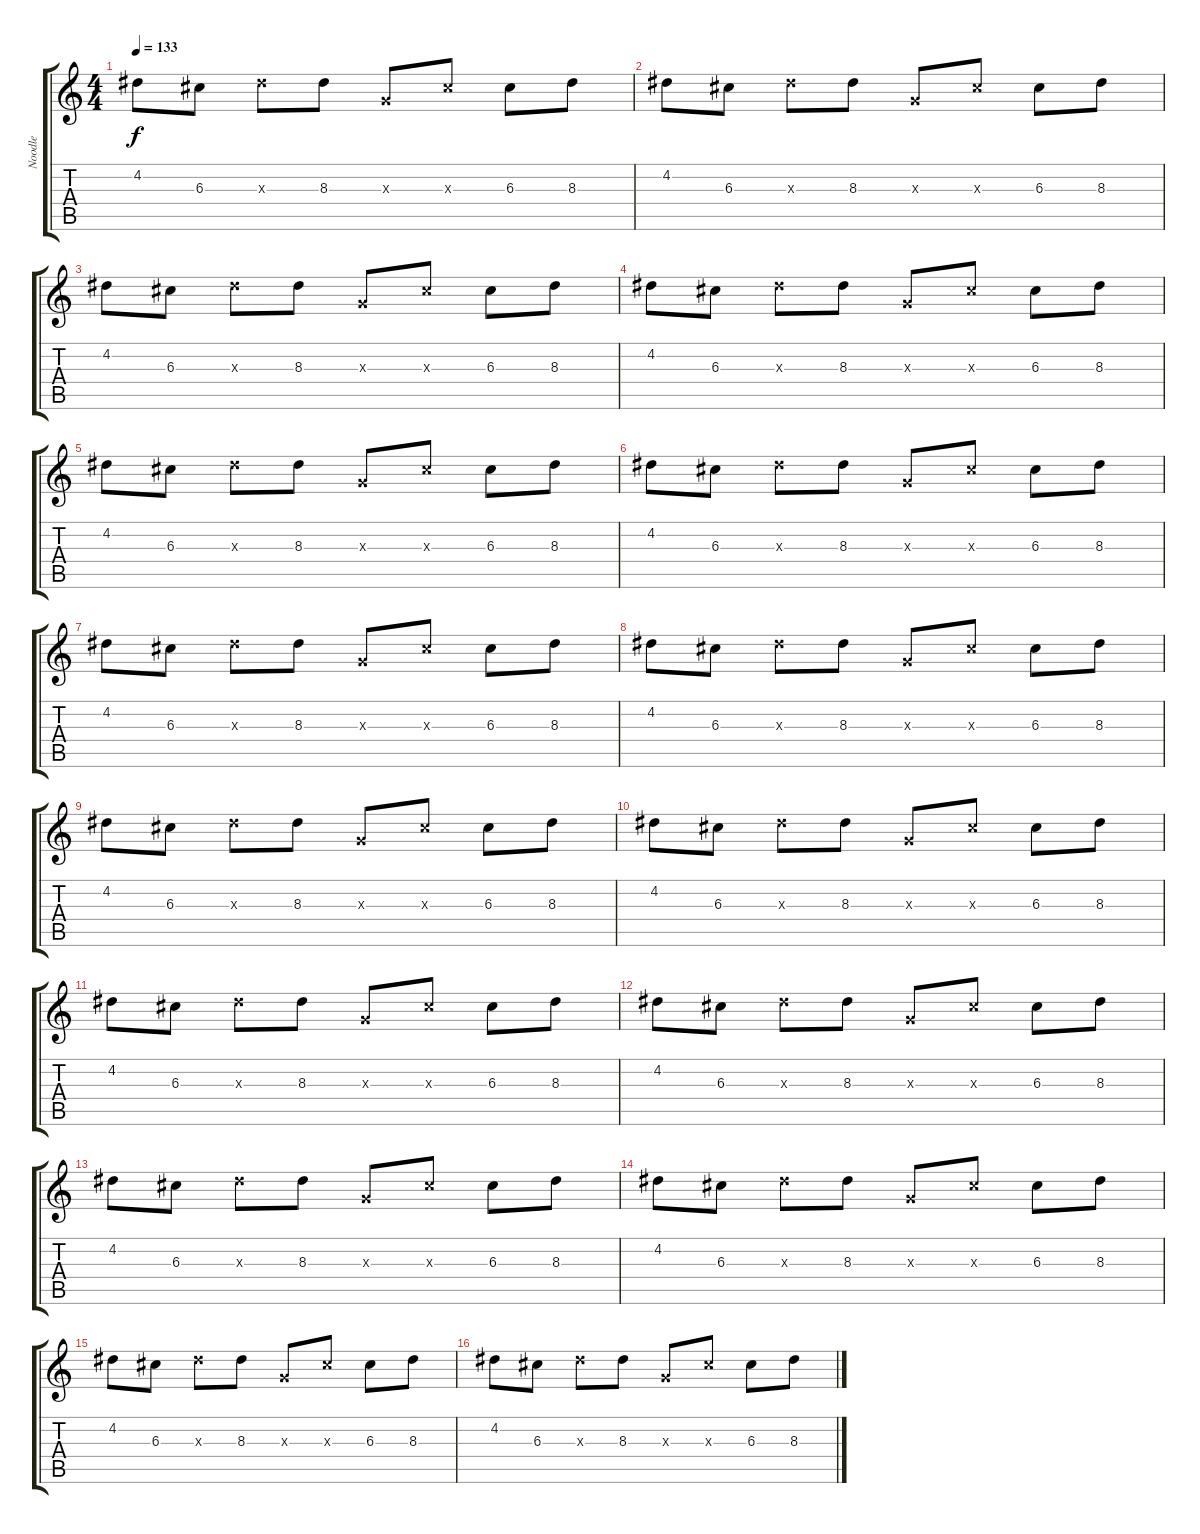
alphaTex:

\track ("Noodle" "Noodle") {instrument electricguitarjazz}
\staff {score tabs}
\tuning (E4 B3 G3 D3 A2 E2) {hide}
\ts (4 4)
\tempo 133
\clef g2
\ks c
4.2.8{dy f} 6.3.8 8.3{x}.8 8.3.8 0.3{x}.8 6.3{x}.8 6.3.8 8.3.8 |
4.2.8 6.3.8 8.3{x}.8 8.3.8 0.3{x}.8 6.3{x}.8 6.3.8 8.3.8 |
4.2.8 6.3.8 8.3{x}.8 8.3.8 0.3{x}.8 6.3{x}.8 6.3.8 8.3.8 |
4.2.8 6.3.8 8.3{x}.8 8.3.8 0.3{x}.8 6.3{x}.8 6.3.8 8.3.8 |
4.2.8 6.3.8 8.3{x}.8 8.3.8 0.3{x}.8 6.3{x}.8 6.3.8 8.3.8 |
4.2.8 6.3.8 8.3{x}.8 8.3.8 0.3{x}.8 6.3{x}.8 6.3.8 8.3.8 |
4.2.8 6.3.8 8.3{x}.8 8.3.8 0.3{x}.8 6.3{x}.8 6.3.8 8.3.8 |
4.2.8 6.3.8 8.3{x}.8 8.3.8 0.3{x}.8 6.3{x}.8 6.3.8 8.3.8 |
4.2.8 6.3.8 8.3{x}.8 8.3.8 0.3{x}.8 6.3{x}.8 6.3.8 8.3.8 |
4.2.8 6.3.8 8.3{x}.8 8.3.8 0.3{x}.8 6.3{x}.8 6.3.8 8.3.8 |
4.2.8 6.3.8 8.3{x}.8 8.3.8 0.3{x}.8 6.3{x}.8 6.3.8 8.3.8 |
4.2.8 6.3.8 8.3{x}.8 8.3.8 0.3{x}.8 6.3{x}.8 6.3.8 8.3.8 |
4.2.8 6.3.8 8.3{x}.8 8.3.8 0.3{x}.8 6.3{x}.8 6.3.8 8.3.8 |
4.2.8 6.3.8 8.3{x}.8 8.3.8 0.3{x}.8 6.3{x}.8 6.3.8 8.3.8 |
4.2.8 6.3.8 8.3{x}.8 8.3.8 0.3{x}.8 6.3{x}.8 6.3.8 8.3.8 |
4.2.8 6.3.8 8.3{x}.8 8.3.8 0.3{x}.8 6.3{x}.8 6.3.8 8.3.8
